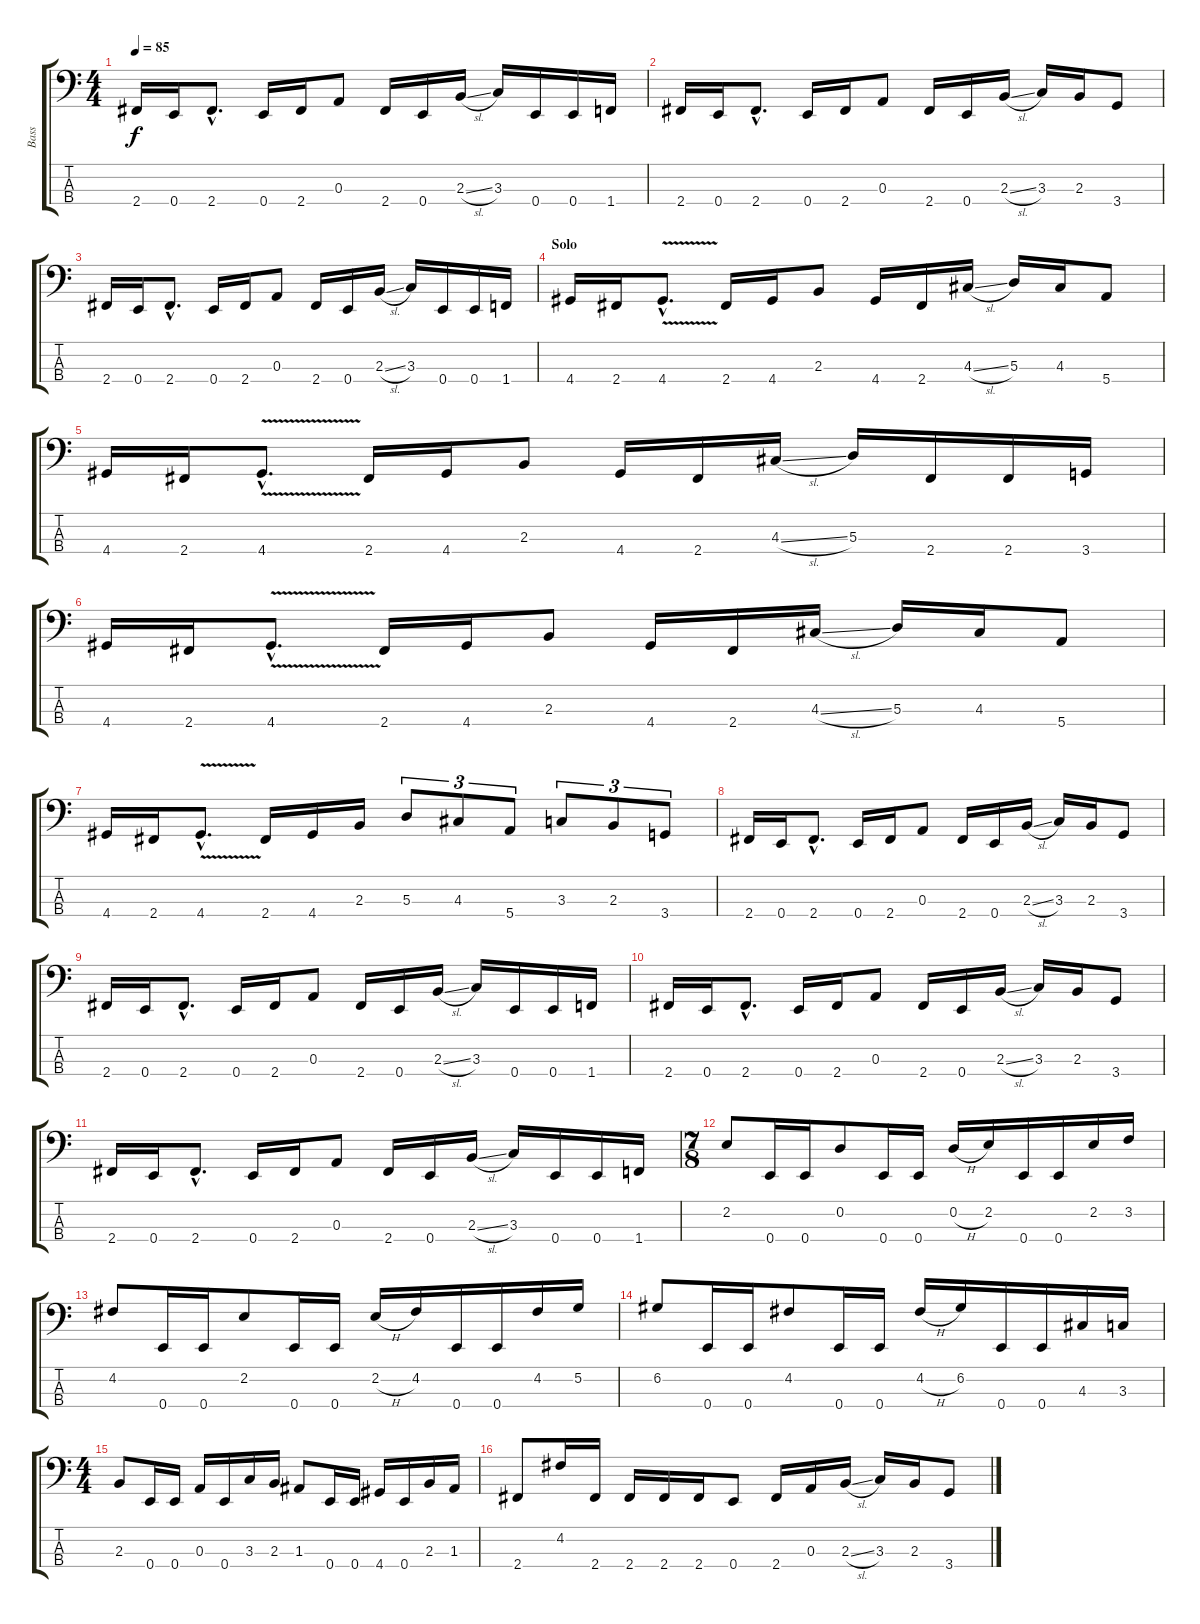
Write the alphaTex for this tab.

\track ("Bass" "Bass") {instrument electricbasspick}
\staff {score tabs}
\tuning (G2 D2 A1 E1) {hide}
\ts (4 4)
\tempo 85
\clef f4
\ks c
2.4.16{dy f} 0.4.16 2.4{hac}.8{d} 0.4.16 2.4.16 0.3.8 2.4.16 0.4.16 2.3{sl}.16 3.3.16 0.4.16 0.4.16 1.4.16 |
2.4.16 0.4.16 2.4{hac}.8{d} 0.4.16 2.4.16 0.3.8 2.4.16 0.4.16 2.3{sl}.16 3.3.16 2.3.16 3.4.8 |
2.4.16 0.4.16 2.4{hac}.8{d} 0.4.16 2.4.16 0.3.8 2.4.16 0.4.16 2.3{sl}.16 3.3.16 0.4.16 0.4.16 1.4.16 |
\section ("" "Solo")
4.4.16 2.4.16 4.4{v hac}.8{d} 2.4.16 4.4.16 2.3.8 4.4.16 2.4.16 4.3{sl}.16 5.3.16 4.3.16 5.4.8 |
4.4.16 2.4.16 4.4{v hac}.8{d} 2.4.16 4.4.16 2.3.8 4.4.16 2.4.16 4.3{sl}.16 5.3.16 2.4.16 2.4.16 3.4.16 |
4.4.16 2.4.16 4.4{v hac}.8{d} 2.4.16 4.4.16 2.3.8 4.4.16 2.4.16 4.3{sl}.16 5.3.16 4.3.16 5.4.8 |
4.4.16 2.4.16 4.4{v hac}.8{d} 2.4.16 4.4.16 2.3.16 5.3.8{tu (3 2)} 4.3.8{tu (3 2)} 5.4.8{tu (3 2)} 3.3.8{tu (3 2)} 2.3.8{tu (3 2)} 3.4.8{tu (3 2)} |
2.4.16 0.4.16 2.4{hac}.8{d} 0.4.16 2.4.16 0.3.8 2.4.16 0.4.16 2.3{sl}.16 3.3.16 2.3.16 3.4.8 |
2.4.16 0.4.16 2.4{hac}.8{d} 0.4.16 2.4.16 0.3.8 2.4.16 0.4.16 2.3{sl}.16 3.3.16 0.4.16 0.4.16 1.4.16 |
2.4.16 0.4.16 2.4{hac}.8{d} 0.4.16 2.4.16 0.3.8 2.4.16 0.4.16 2.3{sl}.16 3.3.16 2.3.16 3.4.8 |
2.4.16 0.4.16 2.4{hac}.8{d} 0.4.16 2.4.16 0.3.8 2.4.16 0.4.16 2.3{sl}.16 3.3.16 0.4.16 0.4.16 1.4.16 |
\ts (7 8)
2.2.8 0.4.16 0.4.16 0.2.8 0.4.16 0.4.16 0.2{h}.16 2.2.16 0.4.16 0.4.16 2.2.16 3.2.16 |
4.2.8 0.4.16 0.4.16 2.2.8 0.4.16 0.4.16 2.2{h}.16 4.2.16 0.4.16 0.4.16 4.2.16 5.2.16 |
6.2.8 0.4.16 0.4.16 4.2.8 0.4.16 0.4.16 4.2{h}.16 6.2.16 0.4.16 0.4.16 4.3.16 3.3.16 |
\ts (4 4)
2.3.8 0.4.16 0.4.16 0.3.16 0.4.16 3.3.16 2.3.16 1.3.8 0.4.16 0.4.16 4.4.16 0.4.16 2.3.16 1.3.16 |
2.4.8 4.2.16 2.4.16 2.4.16 2.4.16 2.4.16 0.4.8 2.4.16 0.3.16 2.3{sl}.16 3.3.16 2.3.16 3.4.8
